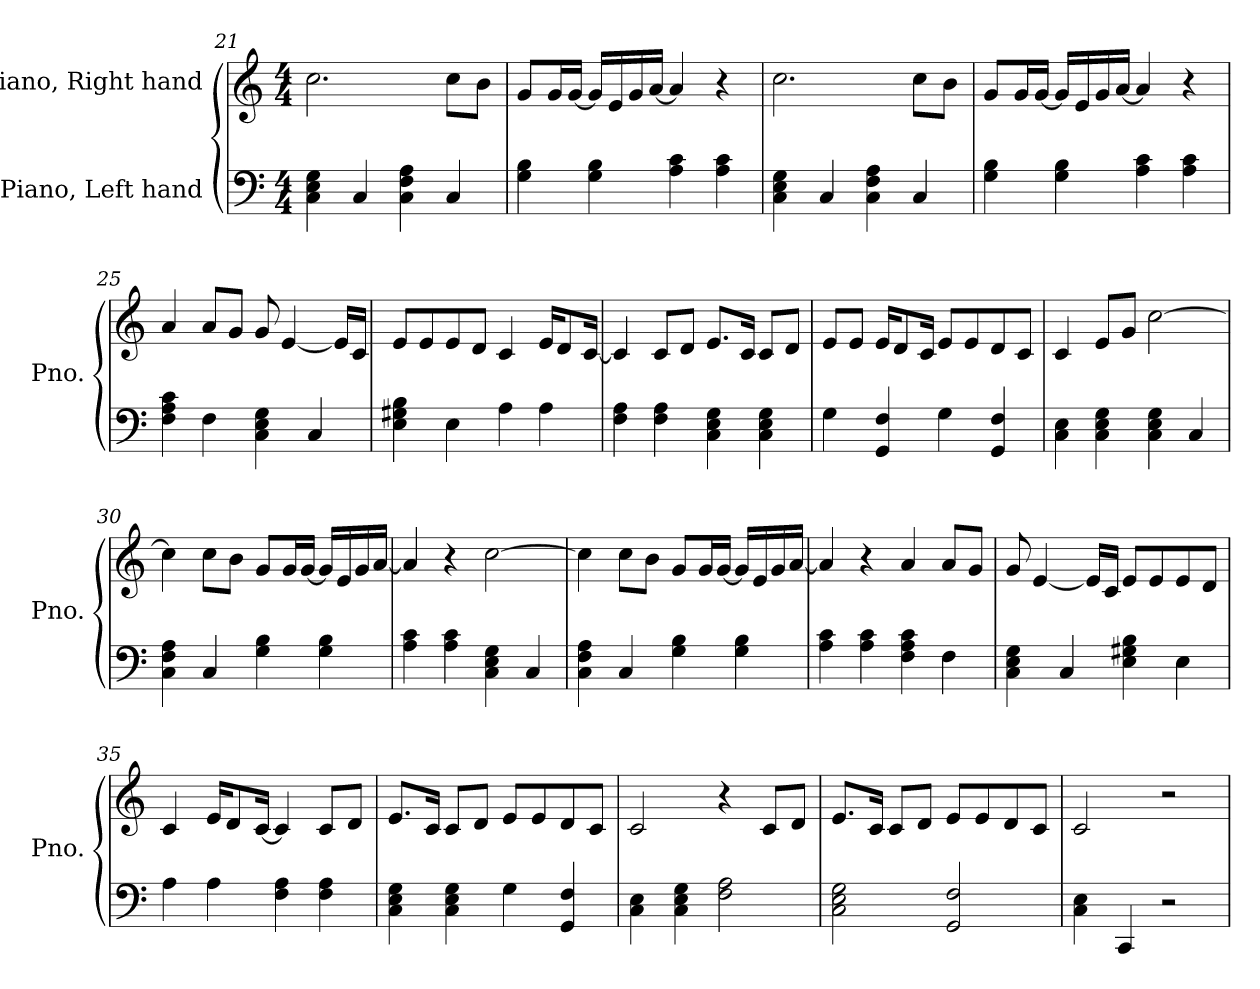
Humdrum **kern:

**kern	**kern
*part2	*part1
*staff2	*staff1
*I"Piano, Left hand	*I"Piano, Right hand
*I'Pno.	*I'Pno.
!!LO:LB:g=z
*clefF4	*clefG2
*k[]	*k[]
*M4/4	*M4/4
=21	=21
4C\ 4E\ 4G\	2.cc\
4C/	.
4C\ 4F\ 4A\	.
4C/	8cc\L
.	8b\J
=22	=22
4G\ 4B\	8g/L
.	16g/L
.	[16g/JJ
4G\ 4B\	16g/LL]
.	16e/
.	16g/
.	[16a/JJ
4A\ 4c\	4a/]
4A\ 4c\	4r
=23	=23
4C\ 4E\ 4G\	2.cc\
4C/	.
4C\ 4F\ 4A\	.
4C/	8cc\L
.	8b\J
=24	=24
4G\ 4B\	8g/L
.	16g/L
.	[16g/JJ
4G\ 4B\	16g/LL]
.	16e/
.	16g/
.	[16a/JJ
4A\ 4c\	4a/]
4A\ 4c\	4r
=25	=25
4F\ 4A\ 4c\	4a/
4F\	8a/L
.	8g/J
4C\ 4E\ 4G\	8g/
.	[4e/
4C/	.
.	16e/LL]
.	16c/JJ
!!LO:LB:g=z
=26	=26
4E\ 4G#X\ 4B\	8e/L
.	8e/
4E\	8e/
.	8d/J
4A\	4c/
4A\	16e/KL
.	8d/
.	[16c/Jk
=27	=27
4F\ 4A\	4c/]
4F\ 4A\	8c/L
.	8d/J
4C\ 4E\ 4G\	8.e/L
.	16c/Jk
4C\ 4E\ 4G\	8c/L
.	8d/J
=28	=28
4G\	8e/L
.	8e/J
4GG/ 4F/	16e/KL
.	8d/
.	16c/Jk
4G\	8e/L
.	8e/
4GG/ 4F/	8d/
.	8c/J
=29	=29
4C\ 4E\	4c/
4C\ 4E\ 4G\	8e/L
.	8g/J
4C\ 4E\ 4G\	[2cc\
4C/	.
=30	=30
4C\ 4F\ 4A\	4cc\]
4C/	8cc\L
.	8b\J
4G\ 4B\	8g/L
.	16g/L
.	[16g/JJ
4G\ 4B\	16g/LL]
.	16e/
.	16g/
.	[16a/JJ
!!LO:PB:g=z
=31	=31
4A\ 4c\	4a/]
4A\ 4c\	4r
4C\ 4E\ 4G\	[2cc\
4C/	.
=32	=32
4C\ 4F\ 4A\	4cc\]
4C/	8cc\L
.	8b\J
4G\ 4B\	8g/L
.	16g/L
.	[16g/JJ
4G\ 4B\	16g/LL]
.	16e/
.	16g/
.	[16a/JJ
=33	=33
4A\ 4c\	4a/]
4A\ 4c\	4r
4F\ 4A\ 4c\	4a/
4F\	8a/L
.	8g/J
=34	=34
4C\ 4E\ 4G\	8g/
.	[4e/
4C/	.
.	16e/LL]
.	16c/JJ
4E\ 4G#X\ 4B\	8e/L
.	8e/
4E\	8e/
.	8d/J
=35	=35
4A\	4c/
4A\	16e/KL
.	8d/
.	[16c/Jk
4F\ 4A\	4c/]
4F\ 4A\	8c/L
.	8d/J
!!LO:LB:g=z
=36	=36
4C\ 4E\ 4G\	8.e/L
.	16c/Jk
4C\ 4E\ 4G\	8c/L
.	8d/J
4G\	8e/L
.	8e/
4GG/ 4F/	8d/
.	8c/J
=37	=37
4C\ 4E\	2c/
4C\ 4E\ 4G\	.
2F\ 2A\	4r
.	8c/L
.	8d/J
=38	=38
2C\ 2E\ 2G\	8.e/L
.	16c/Jk
.	8c/L
.	8d/J
2GG/ 2F/	8e/L
.	8e/
.	8d/
.	8c/J
=39	=39
4C\ 4E\	2c/
4CC/	.
2r	2r
=	=
*-	*-
